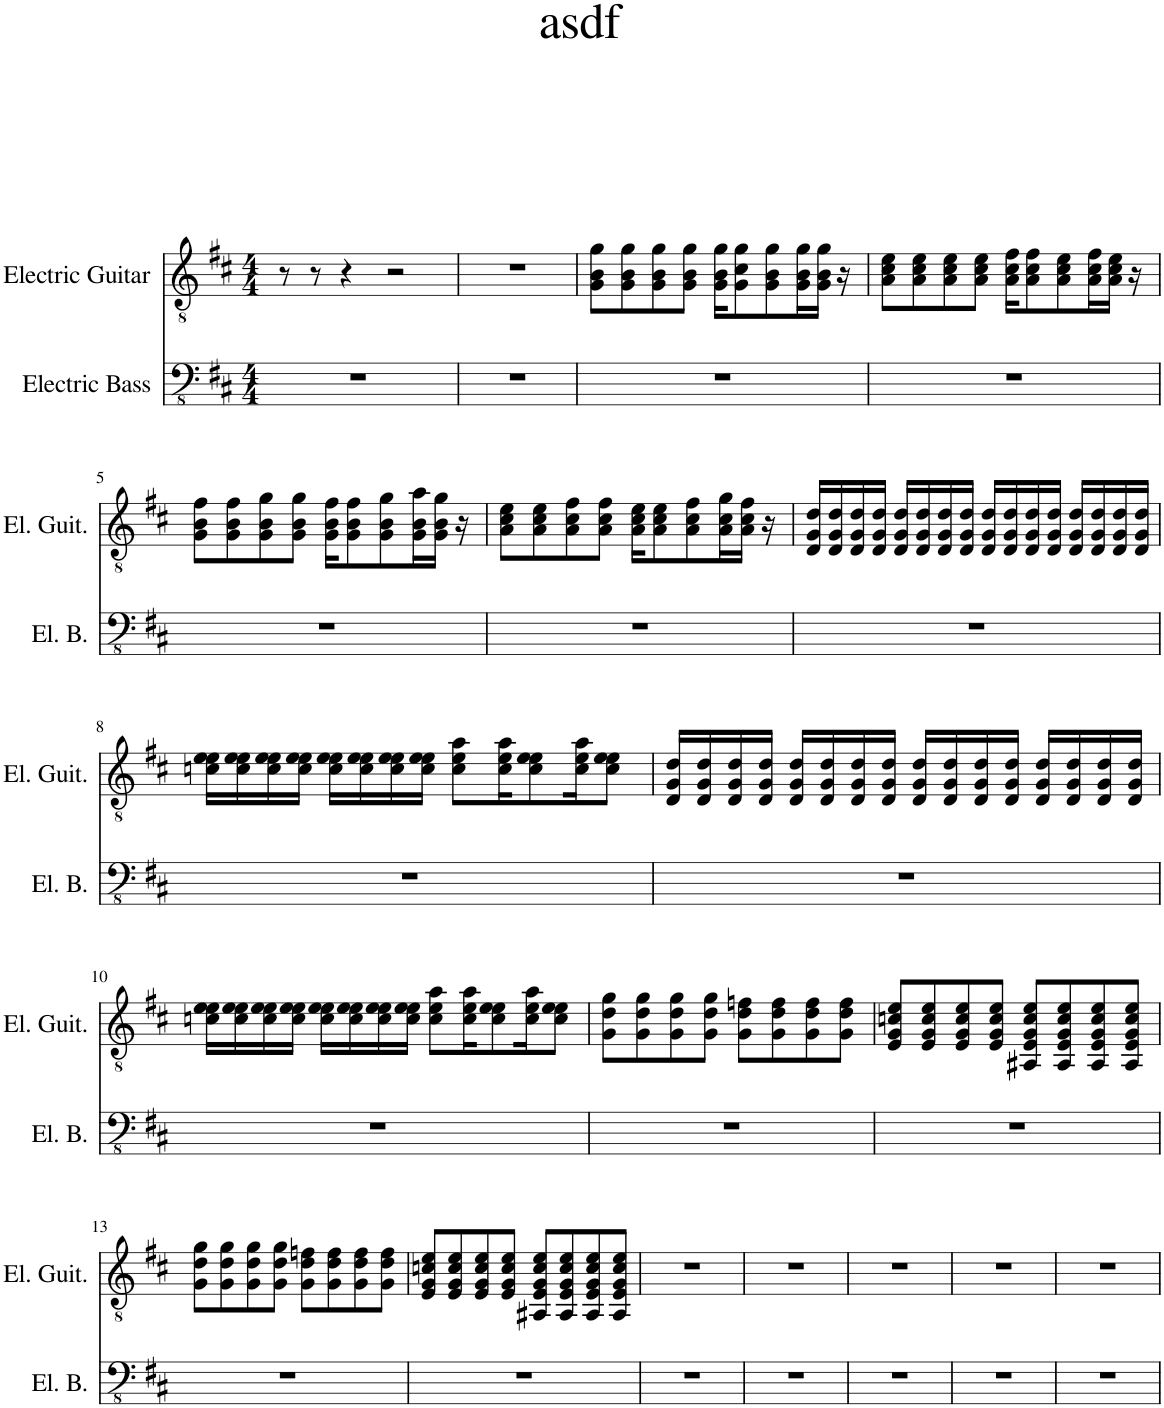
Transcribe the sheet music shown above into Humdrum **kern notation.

**kern	**kern
*part2	*part1
*staff2	*staff1
*I"Electric Bass	*I"Electric Guitar
*I'El. B.	*I'El. Guit.
*clefFv4	*clefGv2
*k[f#c#]	*k[f#c#]
*M4/4	*M4/4
=1	=1
1r	8r
.	8r
.	4r
.	2r
=2	=2
1r	1r
=3	=3
1r	8G\ 8B\ 8g\L
.	8G\ 8B\ 8g\
.	8G\ 8B\ 8g\
.	8G\ 8B\ 8g\J
.	16G\ 16B\ 16g\KL
.	8G\ 8c#\ 8g\
.	8G\ 8B\ 8g\
.	16G\ 16B\ 16g\L
.	16G\ 16B\ 16g\JJ
.	16r
=4	=4
1r	8A\ 8c#\ 8e\L
.	8A\ 8c#\ 8e\
.	8A\ 8c#\ 8e\
.	8A\ 8c#\ 8e\J
.	16A\ 16c#\ 16f#\KL
.	8A\ 8c#\ 8f#\
.	8A\ 8c#\ 8e\
.	16A\ 16c#\ 16f#\L
.	16A\ 16c#\ 16e\JJ
.	16r
!!LO:LB:g=z
=5	=5
1r	8G\ 8B\ 8f#\L
.	8G\ 8B\ 8f#\
.	8G\ 8B\ 8g\
.	8G\ 8B\ 8g\J
.	16G\ 16B\ 16f#\KL
.	8G\ 8B\ 8f#\
.	8G\ 8B\ 8g\
.	16G\ 16B\ 16a\L
.	16G\ 16B\ 16g\JJ
.	16r
=6	=6
1r	8A\ 8c#\ 8e\L
.	8A\ 8c#\ 8e\
.	8A\ 8c#\ 8f#\
.	8A\ 8c#\ 8f#\J
.	16A\ 16c#\ 16e\KL
.	8A\ 8c#\ 8e\
.	8A\ 8c#\ 8f#\
.	16A\ 16c#\ 16g\L
.	16A\ 16c#\ 16f#\JJ
.	16r
=7	=7
1r	16D/ 16G/ 16d/LL
.	16D/ 16G/ 16d/
.	16D/ 16G/ 16d/
.	16D/ 16G/ 16d/JJ
.	16D/ 16G/ 16d/LL
.	16D/ 16G/ 16d/
.	16D/ 16G/ 16d/
.	16D/ 16G/ 16d/JJ
.	16D/ 16G/ 16d/LL
.	16D/ 16G/ 16d/
.	16D/ 16G/ 16d/
.	16D/ 16G/ 16d/JJ
.	16D/ 16G/ 16d/LL
.	16D/ 16G/ 16d/
.	16D/ 16G/ 16d/
.	16D/ 16G/ 16d/JJ
!!LO:LB:g=z
=8	=8
1r	16cn\ 16e\ 16e\LL
.	16c\ 16e\ 16e\
.	16c\ 16e\ 16e\
.	16c\ 16e\ 16e\JJ
.	16c\ 16e\ 16e\LL
.	16c\ 16e\ 16e\
.	16c\ 16e\ 16e\
.	16c\ 16e\ 16e\JJ
.	8c\ 8e\ 8a\L
.	16c\ 16e\ 16a\K
.	8c\ 8e\ 8e\
.	16c\ 16e\ 16a\K
.	8c\ 8e\ 8e\J
=9	=9
1r	16D/ 16G/ 16d/LL
.	16D/ 16G/ 16d/
.	16D/ 16G/ 16d/
.	16D/ 16G/ 16d/JJ
.	16D/ 16G/ 16d/LL
.	16D/ 16G/ 16d/
.	16D/ 16G/ 16d/
.	16D/ 16G/ 16d/JJ
.	16D/ 16G/ 16d/LL
.	16D/ 16G/ 16d/
.	16D/ 16G/ 16d/
.	16D/ 16G/ 16d/JJ
.	16D/ 16G/ 16d/LL
.	16D/ 16G/ 16d/
.	16D/ 16G/ 16d/
.	16D/ 16G/ 16d/JJ
!!LO:LB:g=z
=10	=10
1r	16cn\ 16e\ 16e\LL
.	16c\ 16e\ 16e\
.	16c\ 16e\ 16e\
.	16c\ 16e\ 16e\JJ
.	16c\ 16e\ 16e\LL
.	16c\ 16e\ 16e\
.	16c\ 16e\ 16e\
.	16c\ 16e\ 16e\JJ
.	8c\ 8e\ 8a\L
.	16c\ 16e\ 16a\K
.	8c\ 8e\ 8e\
.	16c\ 16e\ 16a\K
.	8c\ 8e\ 8e\J
=11	=11
1r	8G\ 8d\ 8g\L
.	8G\ 8d\ 8g\
.	8G\ 8d\ 8g\
.	8G\ 8d\ 8g\J
.	8G\ 8d\ 8fn\L
.	8G\ 8d\ 8f\
.	8G\ 8d\ 8f\
.	8G\ 8d\ 8f\J
=12	=12
1r	8E/ 8G/ 8cn/ 8e/L
.	8E/ 8G/ 8c/ 8e/
.	8E/ 8G/ 8c/ 8e/
.	8E/ 8G/ 8c/ 8e/J
.	8AA#X/ 8E/ 8G/ 8c/ 8e/L
.	8AA#/ 8E/ 8G/ 8c/ 8e/
.	8AA#/ 8E/ 8G/ 8c/ 8e/
.	8AA#/ 8E/ 8G/ 8c/ 8e/J
!!LO:LB:g=z
=13	=13
1r	8G\ 8d\ 8g\L
.	8G\ 8d\ 8g\
.	8G\ 8d\ 8g\
.	8G\ 8d\ 8g\J
.	8G\ 8d\ 8fn\L
.	8G\ 8d\ 8f\
.	8G\ 8d\ 8f\
.	8G\ 8d\ 8f\J
=14	=14
1r	8E/ 8G/ 8cn/ 8e/L
.	8E/ 8G/ 8c/ 8e/
.	8E/ 8G/ 8c/ 8e/
.	8E/ 8G/ 8c/ 8e/J
.	8AA#X/ 8E/ 8G/ 8c/ 8e/L
.	8AA#/ 8E/ 8G/ 8c/ 8e/
.	8AA#/ 8E/ 8G/ 8c/ 8e/
.	8AA#/ 8E/ 8G/ 8c/ 8e/J
=15	=15
1r	1r
=16	=16
1r	1r
=17	=17
1r	1r
=18	=18
1r	1r
=19	=19
1r	1r
=	=
*-	*-
